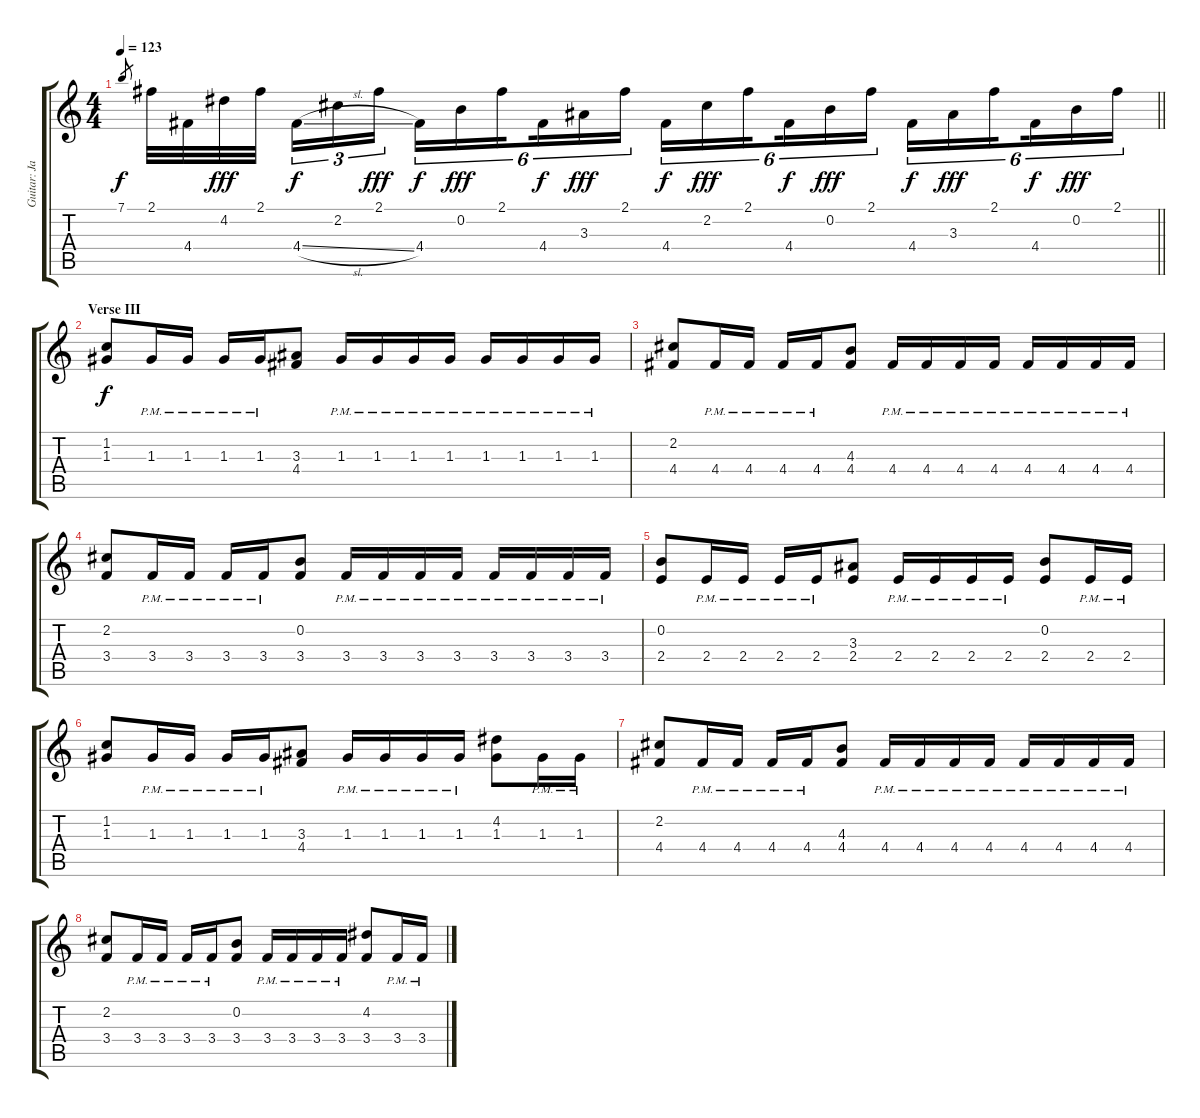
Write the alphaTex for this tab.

\track ("Guitar: Jake" "Guitar: Ja") {instrument overdrivenguitar}
\staff {score tabs}
\tuning (E4 B3 G3 D3 A2 E2) {hide}
\ts (4 4)
\tempo 123
\clef g2
\barLineRight lightlight
\ks c
7.1.8{gr dy f} 2.1.32 4.4.32 4.2.32{dy fff} 2.1.32{beam splitsecondary} 4.4{sl}.16{tu (3 2) dy f} 2.2.16{tu (3 2)} 2.1.16{tu (3 2) dy fff} 4.4.16{tu (6 4) dy f} 0.2.16{tu (6 4) dy fff} 2.1.16{tu (6 4) beam splitsecondary} 4.4.16{tu (6 4) dy f} 3.3.16{tu (6 4) dy fff} 2.1.16{tu (6 4)} 4.4.16{tu (6 4) dy f} 2.2.16{tu (6 4) dy fff} 2.1.16{tu (6 4) beam splitsecondary} 4.4.16{tu (6 4) dy f} 0.2.16{tu (6 4) dy fff} 2.1.16{tu (6 4)} 4.4.16{tu (6 4) dy f} 3.3.16{tu (6 4) dy fff} 2.1.16{tu (6 4) beam splitsecondary} 4.4.16{tu (6 4) dy f} 0.2.16{tu (6 4) dy fff} 2.1.16{tu (6 4)} |
\section ("" "Verse III")
(1.2 1.3).8{dy f} 1.3{pm}.16 1.3{pm}.16 1.3{pm}.16 1.3{pm}.16 (3.3 4.4).8 1.3{pm}.16 1.3{pm}.16 1.3{pm}.16 1.3{pm}.16 1.3{pm}.16 1.3{pm}.16 1.3{pm}.16 1.3{pm}.16 |
(2.2 4.4).8 4.4{pm}.16 4.4{pm}.16 4.4{pm}.16 4.4{pm}.16 (4.3 4.4).8 4.4{pm}.16 4.4{pm}.16 4.4{pm}.16 4.4{pm}.16 4.4{pm}.16 4.4{pm}.16 4.4{pm}.16 4.4{pm}.16 |
(2.2 3.4).8 3.4{pm}.16 3.4{pm}.16 3.4{pm}.16 3.4{pm}.16 (0.2 3.4).8 3.4{pm}.16 3.4{pm}.16 3.4{pm}.16 3.4{pm}.16 3.4{pm}.16 3.4{pm}.16 3.4{pm}.16 3.4{pm}.16 |
(0.2 2.4).8 2.4{pm}.16 2.4{pm}.16 2.4{pm}.16 2.4{pm}.16 (3.3 2.4).8 2.4{pm}.16 2.4{pm}.16 2.4{pm}.16 2.4{pm}.16 (0.2 2.4).8 2.4{pm}.16 2.4{pm}.16 |
(1.2 1.3).8 1.3{pm}.16 1.3{pm}.16 1.3{pm}.16 1.3{pm}.16 (3.3 4.4).8 1.3{pm}.16 1.3{pm}.16 1.3{pm}.16 1.3{pm}.16 (4.2 1.3).8 1.3{pm}.16 1.3{pm}.16 |
(2.2 4.4).8 4.4{pm}.16 4.4{pm}.16 4.4{pm}.16 4.4{pm}.16 (4.3 4.4).8 4.4{pm}.16 4.4{pm}.16 4.4{pm}.16 4.4{pm}.16 4.4{pm}.16 4.4{pm}.16 4.4{pm}.16 4.4{pm}.16 |
(2.2 3.4).8 3.4{pm}.16 3.4{pm}.16 3.4{pm}.16 3.4{pm}.16 (0.2 3.4).8 3.4{pm}.16 3.4{pm}.16 3.4{pm}.16 3.4{pm}.16 (4.2 3.4).8 3.4{pm}.16 3.4{pm}.16
